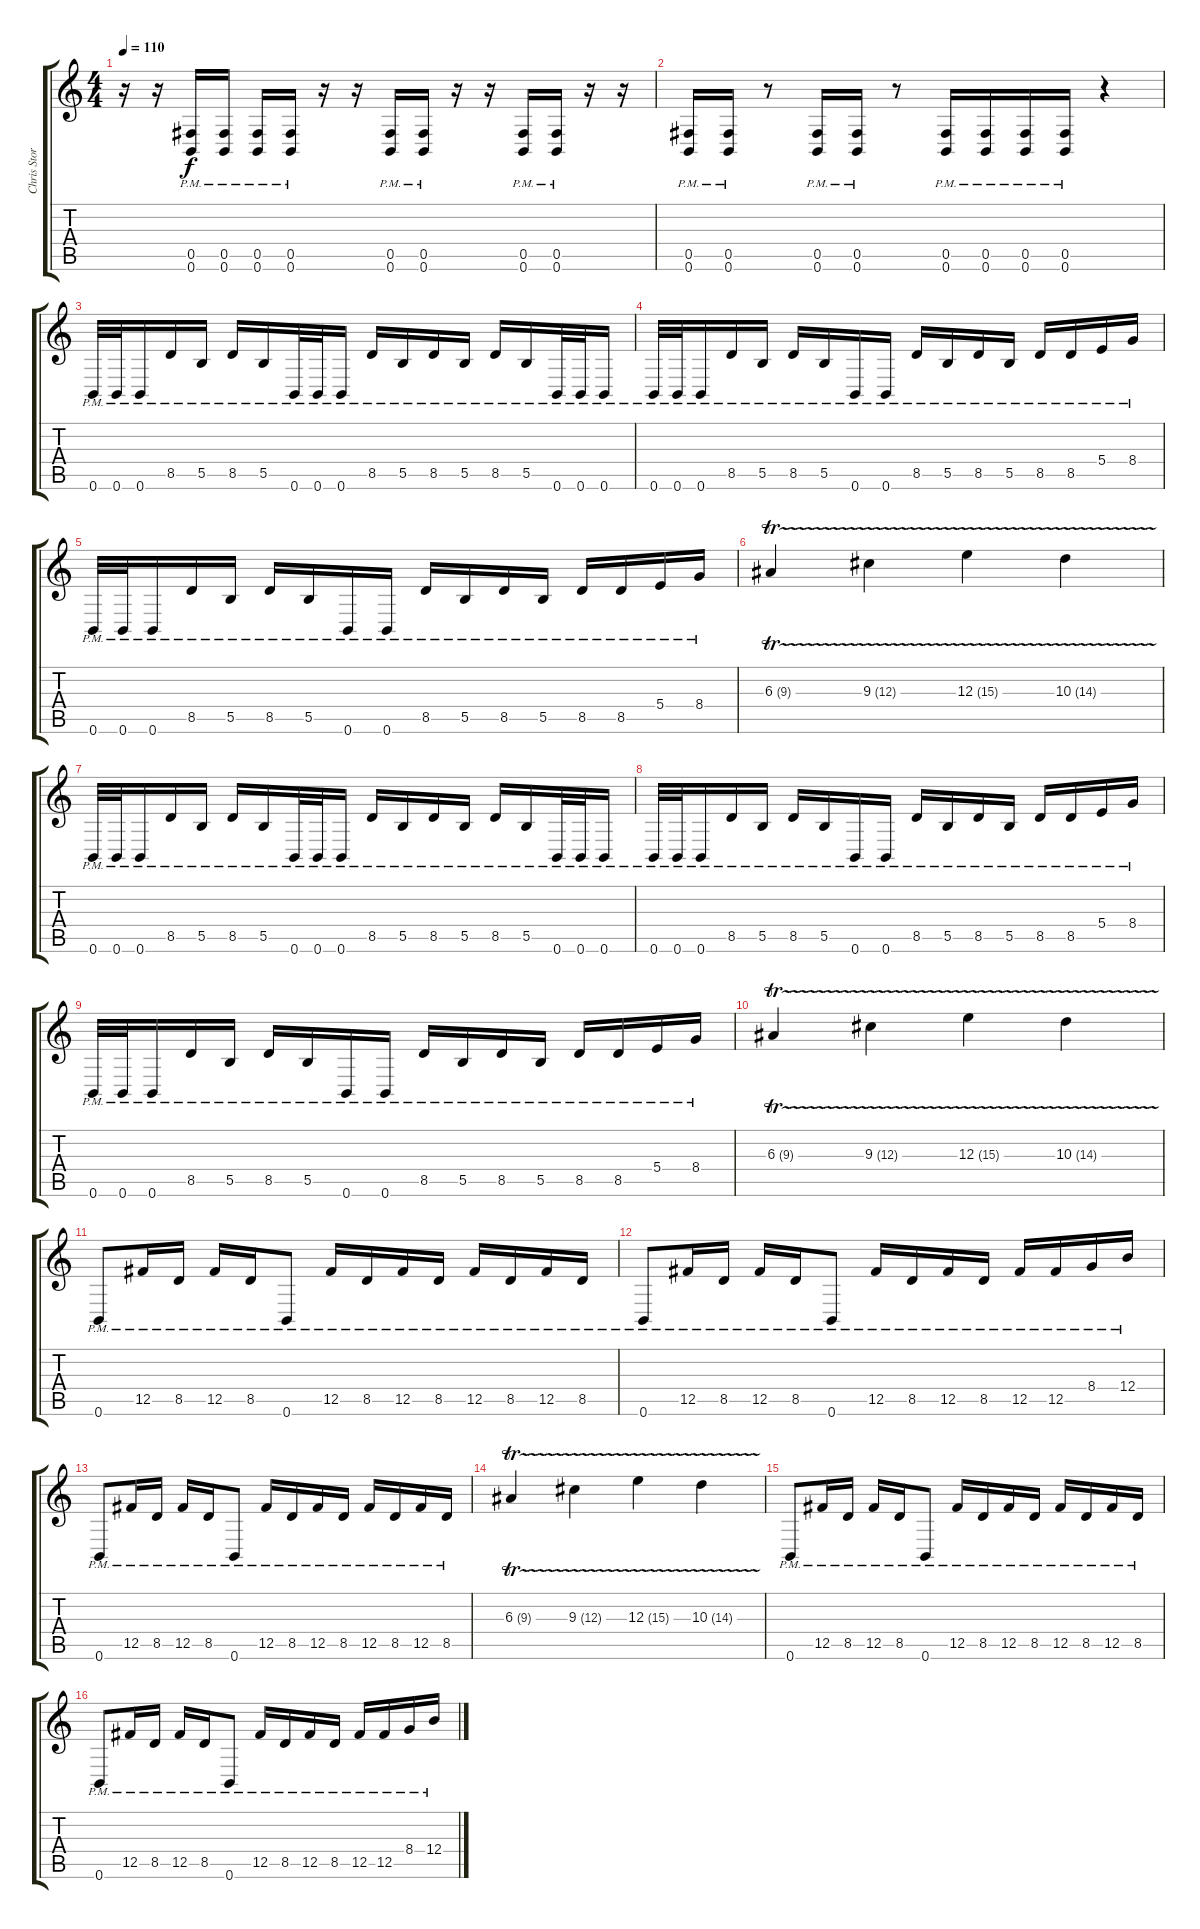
\track ("Chris Storey (Guitar)" "Chris Stor") {instrument distortionguitar}
\staff {score tabs}
\tuning (Db4 Ab3 E3 B2 Gb2 B1) {hide}
\ts (4 4)
\tempo 110
\clef g2
\ks c
r.16{dy f} r.16 (0.5{pm} 0.6{pm}).16 (0.5{pm} 0.6{pm}).16 (0.5{pm} 0.6{pm}).16 (0.5{pm} 0.6{pm}).16 r.16 r.16 (0.5{pm} 0.6{pm}).16 (0.5{pm} 0.6{pm}).16 r.16 r.16 (0.5{pm} 0.6{pm}).16 (0.5{pm} 0.6{pm}).16 r.16 r.16 |
(0.5{pm} 0.6{pm}).16 (0.5{pm} 0.6{pm}).16 r.8 (0.5{pm} 0.6{pm}).16 (0.5{pm} 0.6{pm}).16 r.8 (0.5{pm} 0.6{pm}).16 (0.5{pm} 0.6{pm}).16 (0.5{pm} 0.6{pm}).16 (0.5{pm} 0.6{pm}).16 r.4 |
0.6{pm}.32 0.6{pm}.32 0.6{pm}.16 8.5{pm}.16 5.5{pm}.16 8.5{pm}.16 5.5{pm}.16 0.6{pm}.32 0.6{pm}.32 0.6{pm}.16 8.5{pm}.16 5.5{pm}.16 8.5{pm}.16 5.5{pm}.16 8.5{pm}.16 5.5{pm}.16 0.6{pm}.32 0.6{pm}.32 0.6{pm}.16 |
0.6{pm}.32 0.6{pm}.32 0.6{pm}.16 8.5{pm}.16 5.5{pm}.16 8.5{pm}.16 5.5{pm}.16 0.6{pm}.16 0.6{pm}.16 8.5{pm}.16 5.5{pm}.16 8.5{pm}.16 5.5{pm}.16 8.5{pm}.16 8.5{pm}.16 5.4{pm}.16 8.4{pm}.16 |
0.6{pm}.32 0.6{pm}.32 0.6{pm}.16 8.5{pm}.16 5.5{pm}.16 8.5{pm}.16 5.5{pm}.16 0.6{pm}.16 0.6{pm}.16 8.5{pm}.16 5.5{pm}.16 8.5{pm}.16 5.5{pm}.16 8.5{pm}.16 8.5{pm}.16 5.4{pm}.16 8.4{pm}.16 |
6.3{tr (9 32)}.4 9.3{tr (12 32)}.4 12.3{tr (15 32)}.4 10.3{tr (14 32)}.4 |
0.6{pm}.32 0.6{pm}.32 0.6{pm}.16 8.5{pm}.16 5.5{pm}.16 8.5{pm}.16 5.5{pm}.16 0.6{pm}.32 0.6{pm}.32 0.6{pm}.16 8.5{pm}.16 5.5{pm}.16 8.5{pm}.16 5.5{pm}.16 8.5{pm}.16 5.5{pm}.16 0.6{pm}.32 0.6{pm}.32 0.6{pm}.16 |
0.6{pm}.32 0.6{pm}.32 0.6{pm}.16 8.5{pm}.16 5.5{pm}.16 8.5{pm}.16 5.5{pm}.16 0.6{pm}.16 0.6{pm}.16 8.5{pm}.16 5.5{pm}.16 8.5{pm}.16 5.5{pm}.16 8.5{pm}.16 8.5{pm}.16 5.4{pm}.16 8.4{pm}.16 |
0.6{pm}.32 0.6{pm}.32 0.6{pm}.16 8.5{pm}.16 5.5{pm}.16 8.5{pm}.16 5.5{pm}.16 0.6{pm}.16 0.6{pm}.16 8.5{pm}.16 5.5{pm}.16 8.5{pm}.16 5.5{pm}.16 8.5{pm}.16 8.5{pm}.16 5.4{pm}.16 8.4{pm}.16 |
6.3{tr (9 32)}.4 9.3{tr (12 32)}.4 12.3{tr (15 32)}.4 10.3{tr (14 32)}.4 |
0.6{pm}.8 12.5{pm}.16 8.5{pm}.16 12.5{pm}.16 8.5{pm}.16 0.6{pm}.8 12.5{pm}.16 8.5{pm}.16 12.5{pm}.16 8.5{pm}.16 12.5{pm}.16 8.5{pm}.16 12.5{pm}.16 8.5{pm}.16 |
0.6{pm}.8 12.5{pm}.16 8.5{pm}.16 12.5{pm}.16 8.5{pm}.16 0.6{pm}.8 12.5{pm}.16 8.5{pm}.16 12.5{pm}.16 8.5{pm}.16 12.5{pm}.16 12.5{pm}.16 8.4{pm}.16 12.4{pm}.16 |
0.6{pm}.8 12.5{pm}.16 8.5{pm}.16 12.5{pm}.16 8.5{pm}.16 0.6{pm}.8 12.5{pm}.16 8.5{pm}.16 12.5{pm}.16 8.5{pm}.16 12.5{pm}.16 8.5{pm}.16 12.5{pm}.16 8.5{pm}.16 |
6.3{tr (9 32)}.4 9.3{tr (12 32)}.4 12.3{tr (15 32)}.4 10.3{tr (14 32)}.4 |
0.6{pm}.8 12.5{pm}.16 8.5{pm}.16 12.5{pm}.16 8.5{pm}.16 0.6{pm}.8 12.5{pm}.16 8.5{pm}.16 12.5{pm}.16 8.5{pm}.16 12.5{pm}.16 8.5{pm}.16 12.5{pm}.16 8.5{pm}.16 |
0.6{pm}.8 12.5{pm}.16 8.5{pm}.16 12.5{pm}.16 8.5{pm}.16 0.6{pm}.8 12.5{pm}.16 8.5{pm}.16 12.5{pm}.16 8.5{pm}.16 12.5{pm}.16 12.5{pm}.16 8.4{pm}.16 12.4{pm}.16
